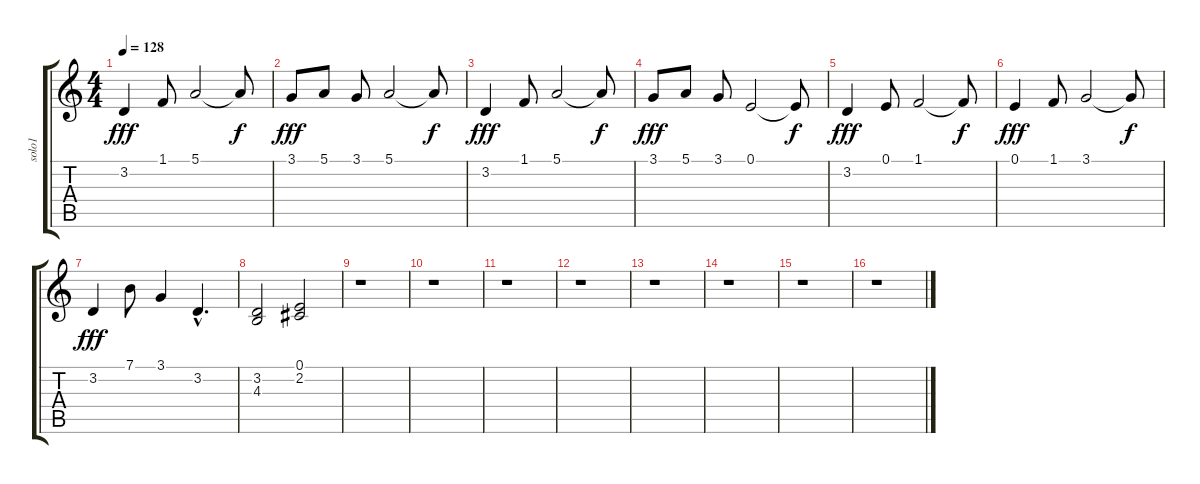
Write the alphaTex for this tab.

\track ("solo1" "solo1") {instrument steeldrums}
\staff {score tabs}
\tuning (E4 B3 G3 D3 A2 E2) {hide}
\ts (4 4)
\tempo 128
\clef g2
\ks c
3.2.4{dy fff} 1.1.8 5.1.2 5.1{t}.8{dy f} |
3.1.8{dy fff} 5.1.8 3.1.8 5.1.2 5.1{t}.8{dy f} |
3.2.4{dy fff} 1.1.8 5.1.2 5.1{t}.8{dy f} |
3.1.8{dy fff} 5.1.8 3.1.8 0.1.2 0.1{t}.8{dy f} |
3.2.4{dy fff} 0.1.8 1.1.2 1.1{t}.8{dy f} |
0.1.4{dy fff} 1.1.8 3.1.2 3.1{t}.8{dy f} |
3.2.4{dy fff} 7.1.8 3.1.4 3.2{hac}.4{d} |
(3.2 4.3).2 (0.1 2.2).2 |
r.1 |
r.1 |
r.1 |
r.1 |
r.1 |
r.1 |
r.1 |
r.1
